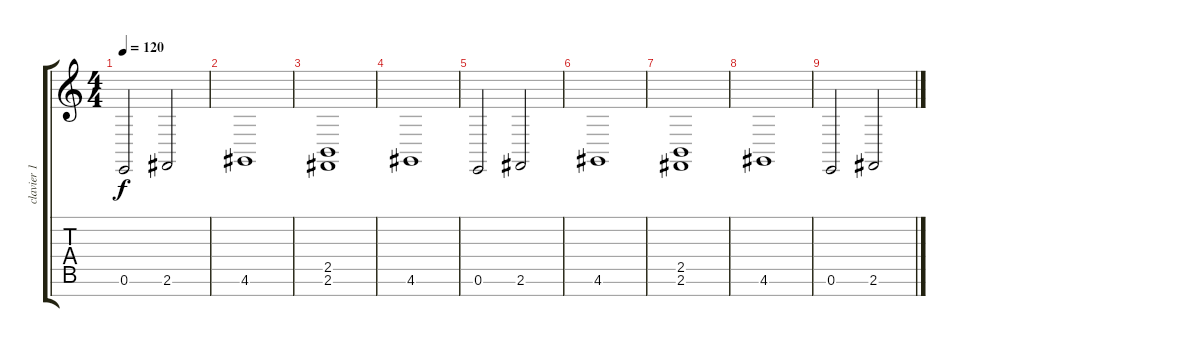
\track ("clavier 1" "clavier 1") {instrument stringensemble1}
\staff {score tabs}
\tuning (E4 B3 G3 D3 A2 E2 B1) {hide}
\ts (4 4)
\tempo 120
\clef g2
\ks c
0.6.2{dy f} 2.6.2 |
4.6.1 |
(2.5 2.6).1 |
4.6.1 |
0.6.2 2.6.2 |
4.6.1 |
(2.5 2.6).1 |
4.6.1 |
0.6.2 2.6.2
